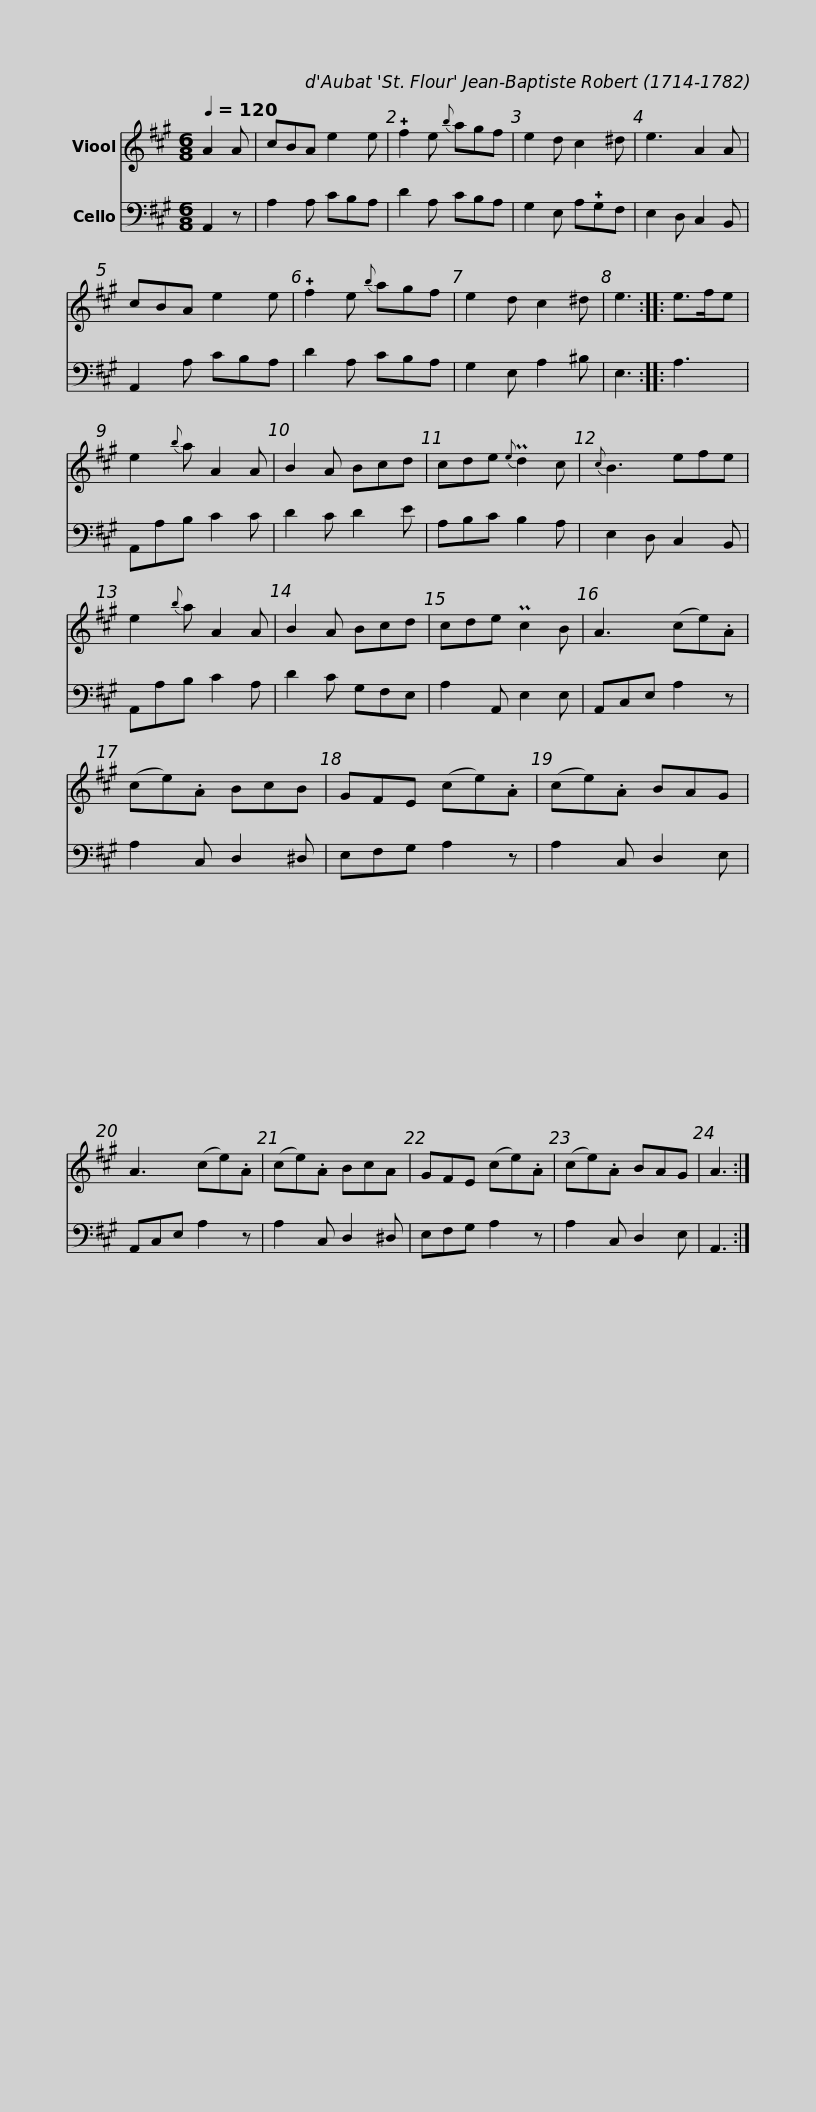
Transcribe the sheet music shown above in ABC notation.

X:1
%%score 1 2
L:1/8
Q:1/4=120
M:6/8
I:linebreak $
K:A
V:1 treble
V:2 bass
V:1
 A2 A | cBA e2 e | !plus!f2 e{b} agf | e2 d c2 ^d | e3 A2 A | %5
 cBA e2 e | !plus!f2 e{b} agf | e2 d c2 ^d | e3 ::$ e>fe | %10
 e2{b} a A2 A | B2 A Bcd | cde{e} Pd2 c |{c} B3 efe | e2{b} a A2 A | %15
 B2 A Bcd | cde Pc2 B |$ A3 (ce).A | (ce).A BcB | GFE (ce).A | %20
 (ce).A BAG | A3 (ce).A | (ce).A BcA | GFE (ce).A | (ce).A BAG | %25
 A3 :| %26
V:2
 A,,2 z | A,2 A, CB,A, | D2 A, CB,A, | G,2 E, A,!plus!G,F, | E,2 D, C,2 B,, | %5
 A,,2 A, CB,A, | D2 A, CB,A, | G,2 E, A,2 ^B, | E,3 ::$ A,3 | %10
 A,,A,B, C2 C | D2 C D2 E | A,B,C B,2 A, | E,2 D, C,2 B,, | A,,A,B, C2 A, | %15
 D2 C G,F,E, | A,2 A,, E,2 E, |$ A,,C,E, A,2 z | A,2 C, D,2 ^D, | E,F,G, A,2 z | %20
 A,2 C, D,2 E, | A,,C,E, A,2 z | A,2 C, D,2 ^D, | E,F,G, A,2 z | A,2 C, D,2 E, | %25
 A,,3 :| %26
